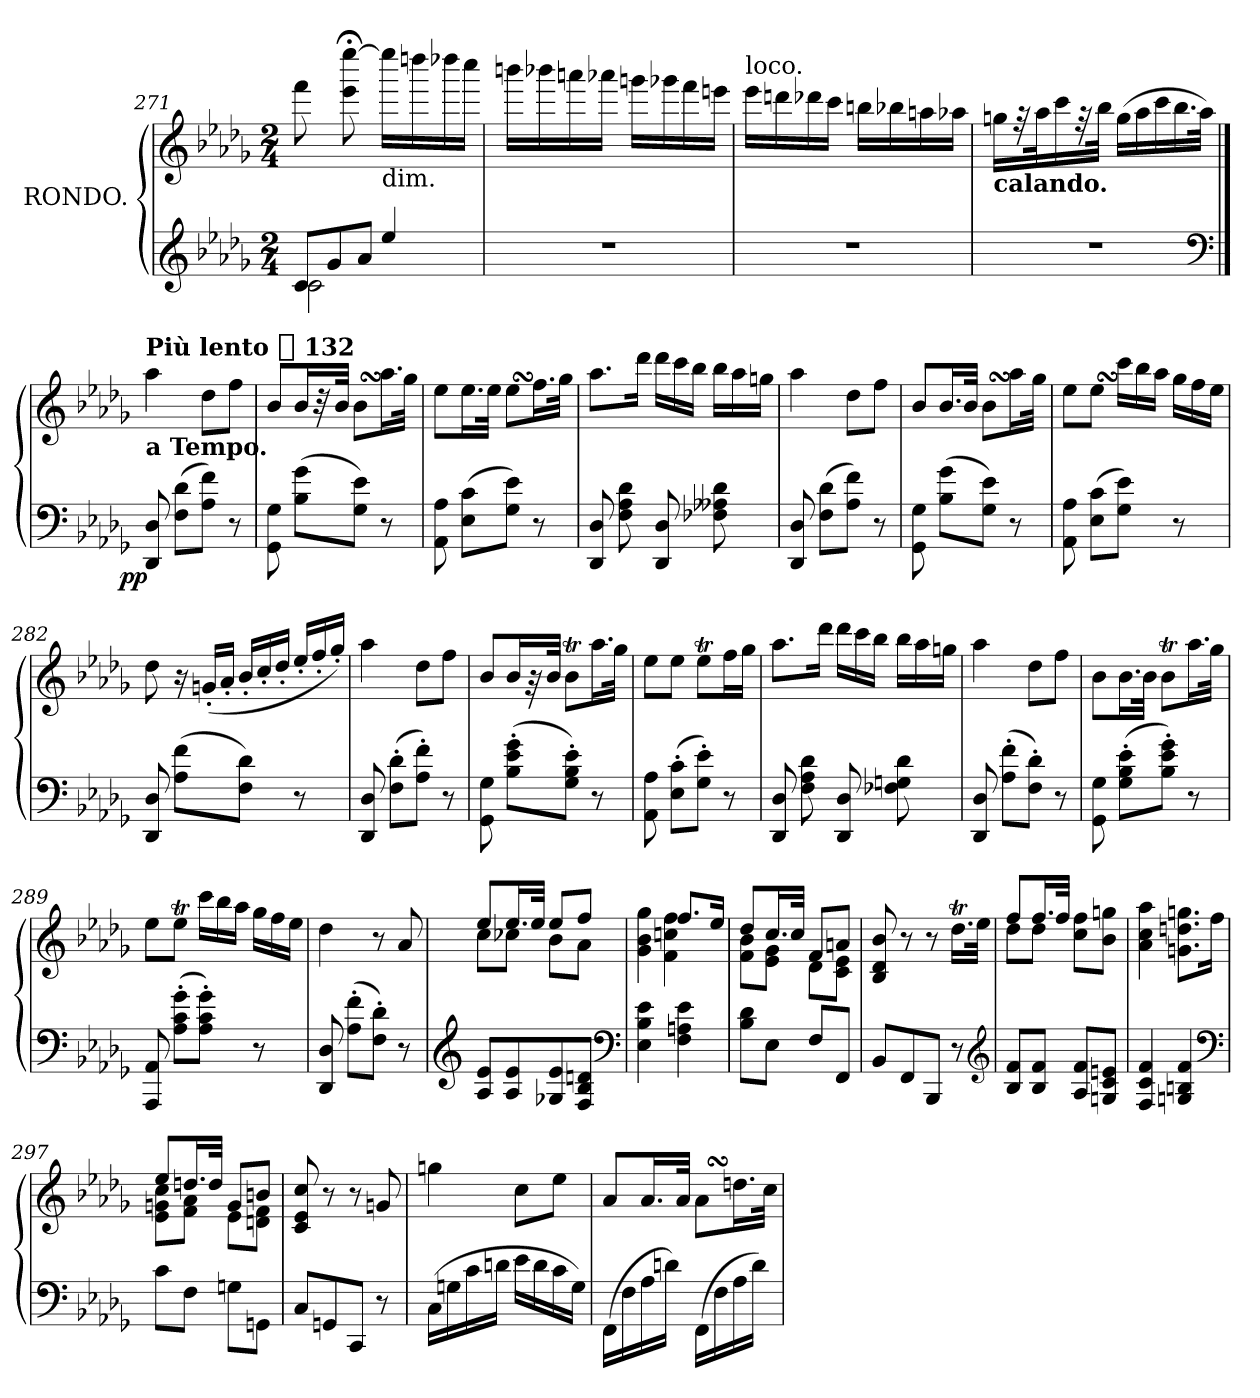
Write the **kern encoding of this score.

**kern	**kern	**dynam
*part1	*part1	*part1
*staff2	*staff1	*staff1/2
*I"RONDO.	*	*
*clefG2	*clefG2	*
*k[b-e-a-d-g-]	*k[b-e-a-d-g-]	*
*M2/4	*M2/4	*
*Xtuplet	*	*
=271	=271	=271
!LO:N:vis=2	!	!
*^	*	*
12c/	2c\	8fff	.
12g-	.	.	.
.	.	8eee-; [8eeee-;	.
12a-J	.	.	.
!	!	!LO:TX:b:t=dim.	!
4ee-/	.	16eeee-\LL]	.
.	.	16ddddn	.
.	.	16dddd-X	.
.	.	16ccccJJ	.
*v	*v	*	*
=272	=272	=272
2rdd	16bbbnLL	.
.	16bbb-X	.
.	16aaan	.
.	16aaa-XJJ	.
.	16gggnLL	.
.	16ggg-X	.
.	16fff	.
.	16eeenJJ	.
=273	=273	=273
!	!LO:TX:a:t=loco.	!
2rdd	16eee-LL	.
.	16dddn	.
.	16ddd-X	.
.	16cccJJ	.
.	16bbnLL	.
.	16bb-X	.
.	16aan	.
.	16aa-XJJ	.
=274	=274	=274
!	!LO:TX:b:B:t=calando.	!
2rdd	16ggnLL	.
.	32rff	.
.	32aa-K	.
.	16ccc	.
.	32rff	.
.	32bb-JJk	.
*	*Xtuplet	*
.	(20ggLL	.
.	20aa-	.
.	20ccc	.
.	20.bb-	.
.	40aa-JJk)	.
*clefF4	*	*
==275	==275	==275
!	!LO:TX:a:B:t=Più lento [eighth] 132	!
!	!LO:TX:b:B:t=a Tempo.	!
!	!	!LO:DY:b=2:rj
!	!	!LO:DY:n=1:b:rj
8DD-/ 8D-/	4aa-	p p
(>8F\ 8d-\L	.	.
8A- 8fJ)	8dd-\L	.
8r	8ffJ	.
=276	=276	=276
8GG-\ 8G-\	8b-/L	.
(>8B- 8g-L	16b-L	.
.	32r	.
.	32b-JJk	.
8G- 8e-J)	8b-SSS\L	.
8r	16.aa-L	.
.	32gg-JJk	.
=277	=277	=277
8AA-\ 8A-\	8ee-\L	.
(>8E-\ 8c\L	16.ee-L	.
.	32ee-JJk	.
8G- 8e-J)	8ee-SSS\L	.
8r	16.ffL	.
.	32gg-JJk	.
=278	=278	=278
8DD-/ 8D-/	8.aa-L	.
8F\ 8A-\ 8d-\	.	.
.	16ddd-Jk	.
8DD-/ 8D-/	24ddd-\LL	.
.	24ccc	.
.	24bb-JJ	.
8F-X\ 8A--X\ 8d-\	24bb-\LL	.
.	24aa-	.
.	24ggnJJ	.
=279	=279	=279
8DD-/ 8D-/	4aa-	.
(>8F\ 8d-\L	.	.
8A- 8fJ)	8dd-\L	.
8r	8ffJ	.
=280	=280	=280
8GG-\ 8G-\	8b-/L	.
(>8B-\ 8g-\L	16.b-L	.
.	32b-JJk	.
8G- 8e-J)	8b-SSS\L	.
!	!LO:N:vis=16	!
8r	16.aa-L	.
.	32gg-JJk	.
=281	=281	=281
8AA-\ 8A-\	8ee-L	.
(>8E- 8cL	8ee-SSSJ	.
8G- 8e-J)	24ccc\LL	.
.	24bb-	.
.	24aa-JJ	.
8r	24gg-\LL	.
.	24ff	.
.	24ee-JJ	.
=282	=282	=282
8DD-/ 8D-/	8dd-	.
(>8A- 8fL	24r	.
.	(<24gn'</LL	.
.	24a-'<JJ	.
8F 8d-J)	24b-'</LL	.
.	24cc'<	.
.	24dd-'<JJ	.
8r	24ee-'</LL	.
.	24ff'<	.
.	24gg-'<JJ)	.
=283	=283	=283
8DD-/ 8D-/	4aa-\	.
(>8F'>\ 8d-'>\L	.	.
8A-'> 8f'>J)	8dd-\L	.
8r	8ffJ	.
=284	=284	=284
8GG-\ 8G-\	8b-/L	.
(>8B-'> 8e-'> 8g-'>L	16b-L	.
.	32rg	.
.	32b-JJk	.
8G-'> 8B-'> 8e-'>J)	8b-T\L	.
8r	16.aa-L	.
.	32gg-JJk	.
=285	=285	=285
8AA-\ 8A-\	8ee-\L	.
(>8E-'>\ 8c'>\L	8ee-J	.
8G-'> 8e-'>J)	8ee-TL	.
8r	16ffL	.
.	16gg-JJ	.
=286	=286	=286
8DD-/ 8D-/	8.aa-L	.
8F\ 8A-\ 8d-\	.	.
.	16ddd-Jk	.
8DD-/ 8D-/	24ddd-\LL	.
.	24ccc	.
.	24bb-JJ	.
8F-X\ 8Gn\ 8d-\	24bb-\LL	.
.	24aa-	.
.	24ggnJJ	.
=287	=287	=287
8DD-/ 8D-/	4aa-	.
(>8A-'> 8f'>L	.	.
8F'> 8d-'>J)	8dd-L	.
8r	8ffJ	.
=288	=288	=288
8GG-\ 8G-\	8b-L	.
(>8G-'> 8B-'> 8e-'>L	16.b-L	.
.	32b-JJk	.
8B-'> 8e-'> 8g-'>J)	8b-T\L	.
8r	16.aa-L	.
.	32gg-JJk	.
=289	=289	=289
8AAA-/ 8AA-/	8ee-\L	.
(>8A-'> 8c'> 8g-'>L	8ee-TJ	.
8A-'> 8c'> 8g-'>J)	24ccc\LL	.
.	24bb-	.
.	24aa-JJ	.
8r	24gg-\LL	.
.	24ff	.
.	24ee-JJ	.
=290	=290	=290
8DD-/ 8D-/	4dd-\	.
(>8A-'> 8f'>L	.	.
8F'> 8d-'>J)	8r	.
8r	8a-/	.
=291	=291	=291
*clefG2	*	*
*	*^	*
8A-/ 8e-/L	8ee-L	8ccL	.
8A- 8e-	16.ee-L	8cc-XJ	.
.	32ee-JJk	.	.
8G-X 8e-	8ee-/L	8b-\L	.
8F 8B- 8dnJ	8ffJ	8a-J	.
*clefF4	*	*	*
=292	=292	=292	=292
4E-\ 4B-\ 4e-\	4g-\ 4b-\ 4gg-\	4ryy	.
4F\ 4An\ 4e-\	8.ffL	4f\ 4ccn\ 4ff\	.
.	16ee-/Jk	.	.
=293	=293	=293	=293
8B-\ 8d-\L	8dd-/L	8f\ 8b-\L	.
8E-J	16.ccL	8e- 8g-J	.
.	32ccJJk	.	.
8F/L	8fL	8d-L	.
8FFJ	8anJ	8c 8e-J	.
*	*v	*v	*
=294	=294	=294
8BB-/L	8B-/ 8d-/ 8b-/	.
8FF	8r	.
8BBB-J	8r	.
8r	16.dd-T\LL	.
.	32ee-JJk	.
*clefG2	*	*
=295	=295	=295
*	*^	*
8B-/ 8f/L	8ff/L	8dd-L	.
8B- 8fJ	16.ffL	8dd-J	.
.	32ffJJk	.	.
8A-/ 8f/L	8cc\ 8ff\L	8ryy	.
8Gn 8c 8enJ	8b- 8ggnJ	8ryy	.
*	*v	*v	*
=296	=296	=296
4F/ 4c/ 4f/	4a-\ 4cc\ 4aa-\	.
4Gn/ 4Bn/ 4f/	8.gn\ 8.ddn\ 8.ggn\L	.
.	16ffJk	.
*clefF4	*	*
=297	=297	=297
*	*^	*
8c\L	8ee-/L	8e-\ 8gn\ 8cc\L	.
8FJ	16.ddnL	8f 8a-J	.
.	32ddJJk	.	.
8Gn\L	8gL	8e-L	.
8GGnJ	8bnJ	8dn 8fJ	.
*	*v	*v	*
=298	=298	=298
8C/L	8c/ 8e-/ 8cc/	.
8GGn	8r	.
8CCJ	8r	.
8r	8gn/	.
=299	=299	=299
(>16C\LL	4ggn	.
16Gn	.	.
16c	.	.
16dnJJ	.	.
16e-\LL	8cc\L	.
16d	.	.
16c	8ee-J	.
16GJJ)	.	.
=300	=300	=300
(>16FF\LL	8a-/L	.
16F	.	.
16A-	16.a-L	.
16dnJJ)	.	.
.	32a-JJk	.
(>16FF\LL	8a-SSS\L	.
16F	.	.
16A-	16.ddnL	.
16dJJ)	.	.
.	32ccJJk	.
=	=	=
*-	*-	*-
